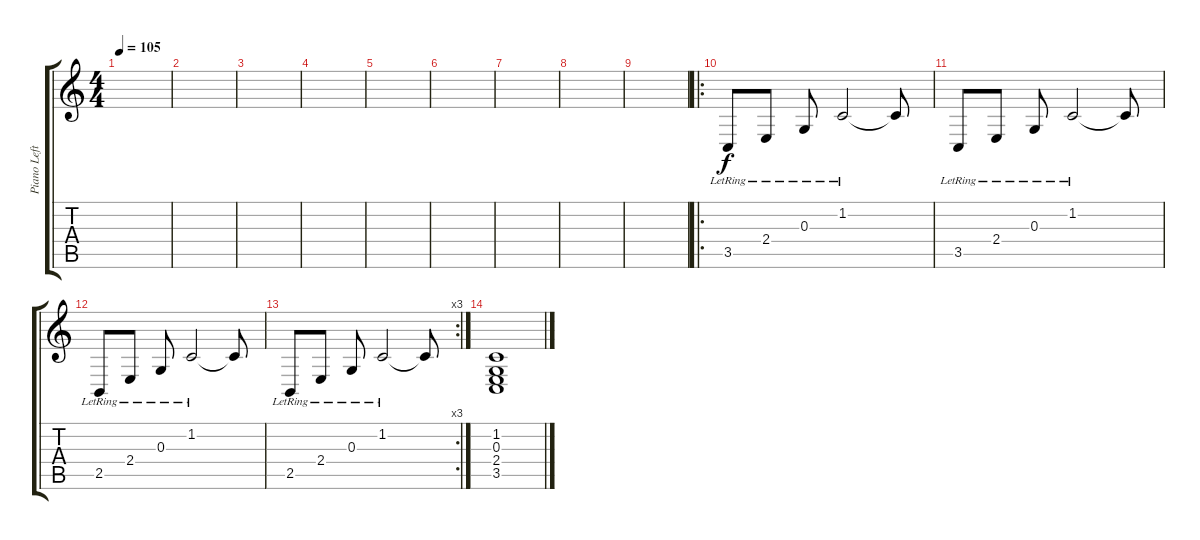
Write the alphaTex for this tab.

\track ("Piano Left Hand" "Piano Left") {instrument acousticgrandpiano}
\staff {score tabs}
\tuning (E4 B3 G3 D3 A2 E2) {hide}
\ts (4 4)
\tempo 105
\clef g2
\ks c
|
|
|
|
|
|
|
|
|
\ro
3.5{lr}.8 2.4{lr}.8 0.3{lr}.8 1.2{lr}.2 1.2{t}.8 |
3.5{lr}.8 2.4{lr}.8 0.3{lr}.8 1.2{lr}.2 1.2{t}.8 |
2.5{lr}.8 2.4{lr}.8 0.3{lr}.8 1.2{lr}.2 1.2{t}.8 |
\rc 3
2.5{lr}.8 2.4{lr}.8 0.3{lr}.8 1.2{lr}.2 1.2{t}.8 |
(1.2 0.3 2.4 3.5).1
